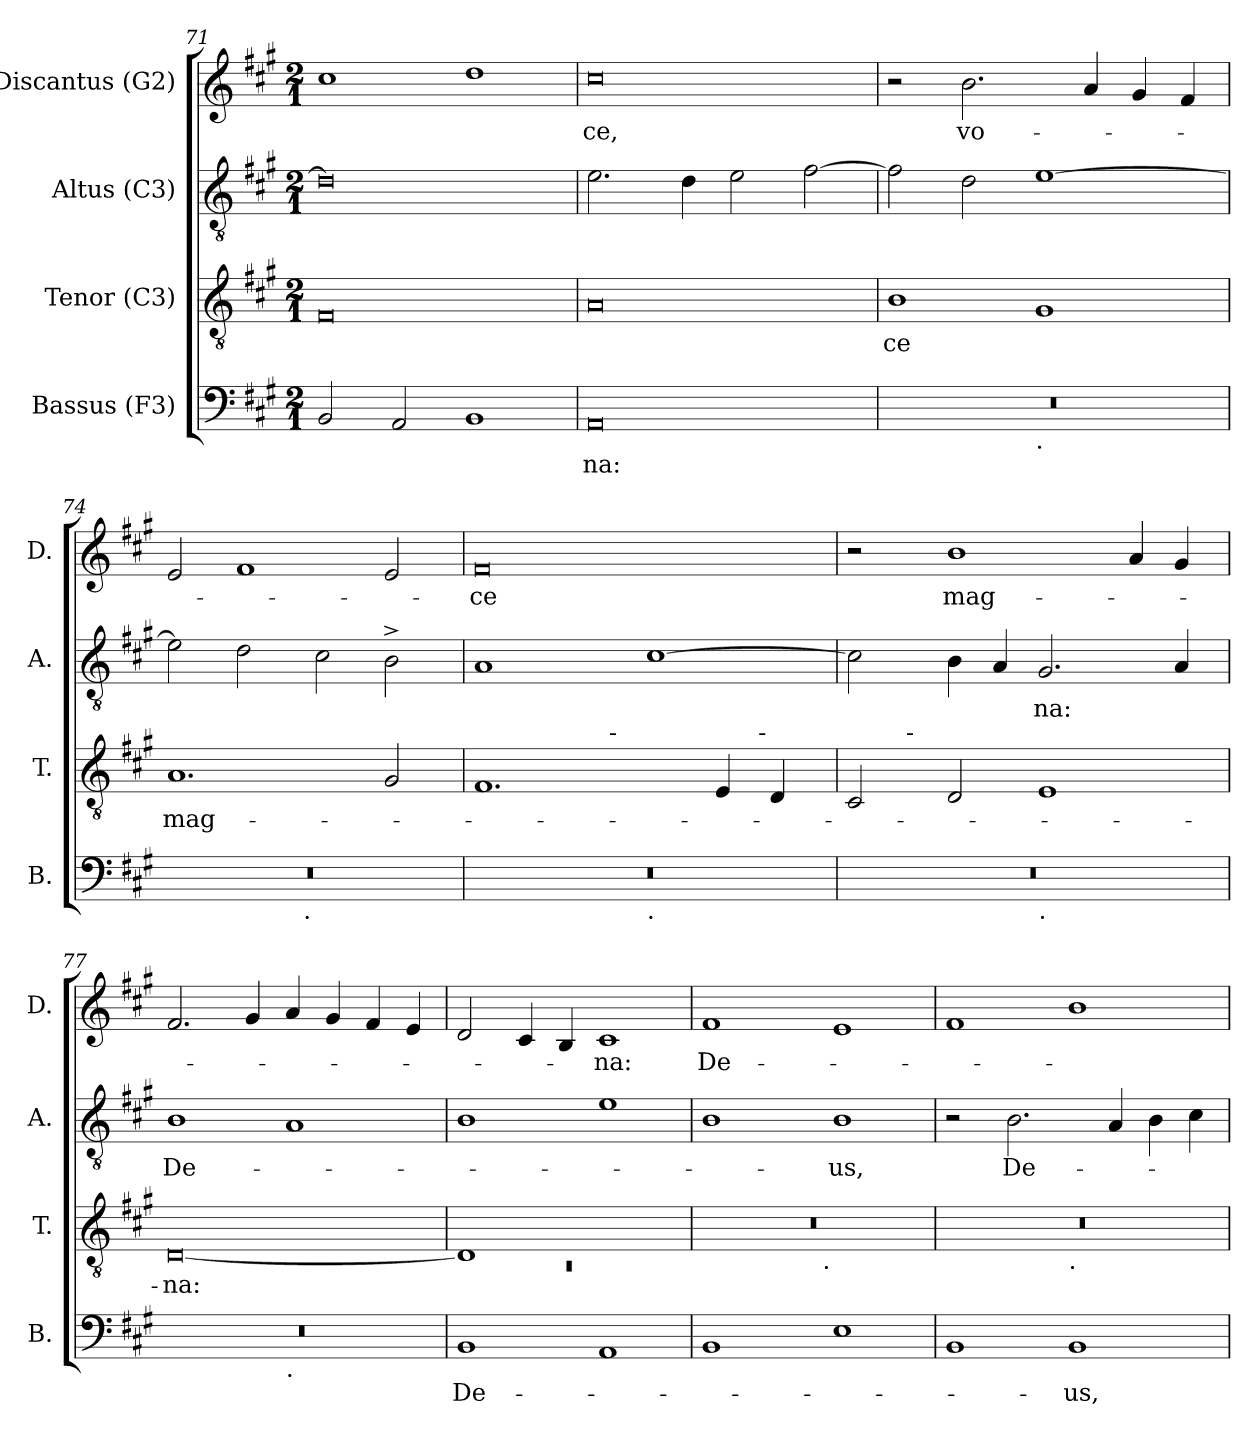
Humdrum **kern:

**kern	**text	**kern	**text	**kern	**text	**kern	**text
*part4	*part4	*part3	*part3	*part2	*part2	*part1	*part1
*staff4	*staff4	*staff3	*staff3	*staff2	*staff2	*staff1	*staff1
*I"Bassus (F3)	*	*I"Tenor (C3)	*	*I"Altus (C3)	*	*I"Discantus (G2)	*
*I'B.	*	*I'T.	*	*I'A.	*	*I'D.	*
*clefF4	*	*clefGv2	*	*clefGv2	*	*clefG2	*
*k[f#c#g#]	*	*k[f#c#g#]	*	*k[f#c#g#]	*	*k[f#c#g#]	*
*A:	*	*A:	*	*A:	*	*A:	*
*M2/1	*	*M2/1	*	*M2/1	*	*M2/1	*
=71	=71	=71	=71	=71	=71	=71	=71
2BB/	.	0F#	.	0d]	.	1cc#	.
2AA/	.	.	.	.	.	.	.
1BB	.	.	.	.	.	1dd	.
=72	=72	=72	=72	=72	=72	=72	=72
!	!LO:LY:b	!	!	!	!	!	!LO:LY:b
0AA	-na:	0A	.	2.e\	.	0cc#	-ce,
.	.	.	.	4d\	.	.	.
.	.	.	.	2e\	.	.	.
.	.	.	.	[>2f#\	.	.	.
=73	=73	=73	=73	=73	=73	=73	=73
!	!	!	!LO:LY:b	!	!	!	!
*^	*	*	*	*	*	*	*
0r	1ryy	.	1B	-ce	2f#\]	.	2r	.
!	!	!	!	!	!	!	!	!LO:LY:b
.	.	.	.	.	2d\	.	2.b\	vo-
!	!LO:TX:b:t=.	!	!	!	!	!	!	!
.	1ryy	.	1G#	.	[>1e	.	.	.
.	.	.	.	.	.	.	4a/	.
.	.	.	.	.	.	.	4g#/	.
.	.	.	.	.	.	.	4f#/	.
=74	=74	=74	=74	=74	=74	=74	=74	=74
!	!	!	!	!LO:LY:b	!	!	!	!
0r	2ryy	.	1.A	mag-	2e\]	.	2e/	.
.	4...ryy	.	.	.	2d\	.	1f#	.
!	!LO:TX:b:t=.	!	!	!	!	!	!	!
.	1ryy	.	.	.	.	.	.	.
.	.	.	.	.	2c#\	.	.	.
.	.	.	2G#/	.	2B^>\	.	2e/	.
.	32ryy	.	.	.	.	.	.	.
!!LO:LB:g=z
=75	=75	=75	=75	=75	=75	=75	=75	=75
!	!	!	!	!	!	!	!	!LO:LY:b:rj
*	*	*	*^	*	*	*	*	*
*	*	*	*	*^	*	*	*	*	*
0r	1ryy	.	1.F#	2ryy	1ryy	.	1A	.	0f#	-ce
.	.	.	.	4ryy	.	.	.	.	.	.
.	.	.	.	16ryy	.	.	.	.	.	.
!	!	!	!	!LO:TX:a:t=-	!	!	!	!	!	!
.	.	.	.	1ryy	.	.	.	.	.	.
!	!LO:TX:b:t=.	!	!	!	!	!	!	!	!	!
.	1ryy	.	.	.	2ryy	.	[>1c#	.	.	.
.	.	.	4E/	.	8..ryy	.	.	.	.	.
!	!	!	!	!	!LO:TX:a:t=-	!	!	!	!	!
.	.	.	.	.	4ryy	.	.	.	.	.
.	.	.	4D/	.	.	.	.	.	.	.
.	.	.	.	8.ryy	.	.	.	.	.	.
.	.	.	.	.	32ryy	.	.	.	.	.
*	*	*	*	*v	*v	*	*	*	*	*
=76	=76	=76	=76	=76	=76	=76	=76	=76	=76
0r	1ryy	.	2C#/	4ryy	.	2c#\]	.	2r	.
.	.	.	.	32ryy	.	.	.	.	.
!	!	!	!	!LO:TX:a:t=-	!	!	!	!	!
.	.	.	.	1ryy	.	.	.	.	.
!	!	!	!	!	!	!	!	!	!LO:LY:b
.	.	.	2D/	.	.	4B\	.	1b	mag-
.	.	.	.	.	.	4A/	.	.	.
!	!LO:TX:b:t=.	!	!	!	!	!	!	!	!
!	!	!	!	!	!	!	!LO:LY:b	!	!
.	1ryy	.	1E	.	.	2.G#/	-na:	.	.
.	.	.	.	2ryy	.	.	.	.	.
.	.	.	.	.	.	.	.	4a/	.
.	.	.	.	.	.	4A/	.	4g#/	.
.	.	.	.	8..ryy	.	.	.	.	.
=77	=77	=77	=77	=77	=77	=77	=77	=77	=77
!	!	!	!	!	!LO:LY:b	!	!LO:LY:b	!	!
*	*	*	*v	*v	*	*	*	*	*
0r	1ryy	.	[<0D	-na:	1B	De-	2.f#/	.
.	.	.	.	.	.	.	4g#/	.
!	!LO:TX:b:t=.	!	!	!	!	!	!	!
.	1ryy	.	.	.	1A	.	4a/	.
.	.	.	.	.	.	.	4g#/	.
.	.	.	.	.	.	.	4f#/	.
.	.	.	.	.	.	.	4e/	.
=78	=78	=78	=78	=78	=78	=78	=78	=78
*	*	*	*^	*	*	*	*	*
!	!	!LO:LY:b	!	!LO:N:vis=1	!	!	!	!	!
*v	*v	*	*	*	*	*	*	*	*
1BB	De-	1D]	0rC	.	1B	.	2d/	.
.	.	.	.	.	.	.	4c#/	.
.	.	.	.	.	.	.	4B/	.
!	!	!	!	!	!	!	!	!LO:LY:b
1AA	.	1ryy	.	.	1e	.	1c#	-na:
=79	=79	=79	=79	=79	=79	=79	=79	=79
!	!	!	!	!	!	!	!	!LO:LY:b
1BB	.	0r	2ryy	.	1B	.	1f#	De-
.	.	.	4...ryy	.	.	.	.	.
!	!	!	!LO:TX:b:t=.	!	!	!	!	!
.	.	.	1ryy	.	.	.	.	.
!	!	!	!	!	!	!LO:LY:b	!	!
1E	.	.	.	.	1B	-us,	1e	.
.	.	.	32ryy	.	.	.	.	.
!!LO:LB:g=z
=80	=80	=80	=80	=80	=80	=80	=80	=80
1BB	.	0r	1ryy	.	2r	.	1f#	.
!	!	!	!	!	!	!LO:LY:b	!	!
.	.	.	.	.	2.B\	De-	.	.
!	!	!	!LO:TX:b:t=.	!	!	!	!	!
!	!LO:LY:b	!	!	!	!	!	!	!
1BB	-us,	.	1ryy	.	.	.	1b	.
.	.	.	.	.	4A/	.	.	.
.	.	.	.	.	4B\	.	.	.
.	.	.	.	.	4c#\	.	.	.
*	*	*v	*v	*	*	*	*	*
=	=	=	=	=	=	=	=
*-	*-	*-	*-	*-	*-	*-	*-
